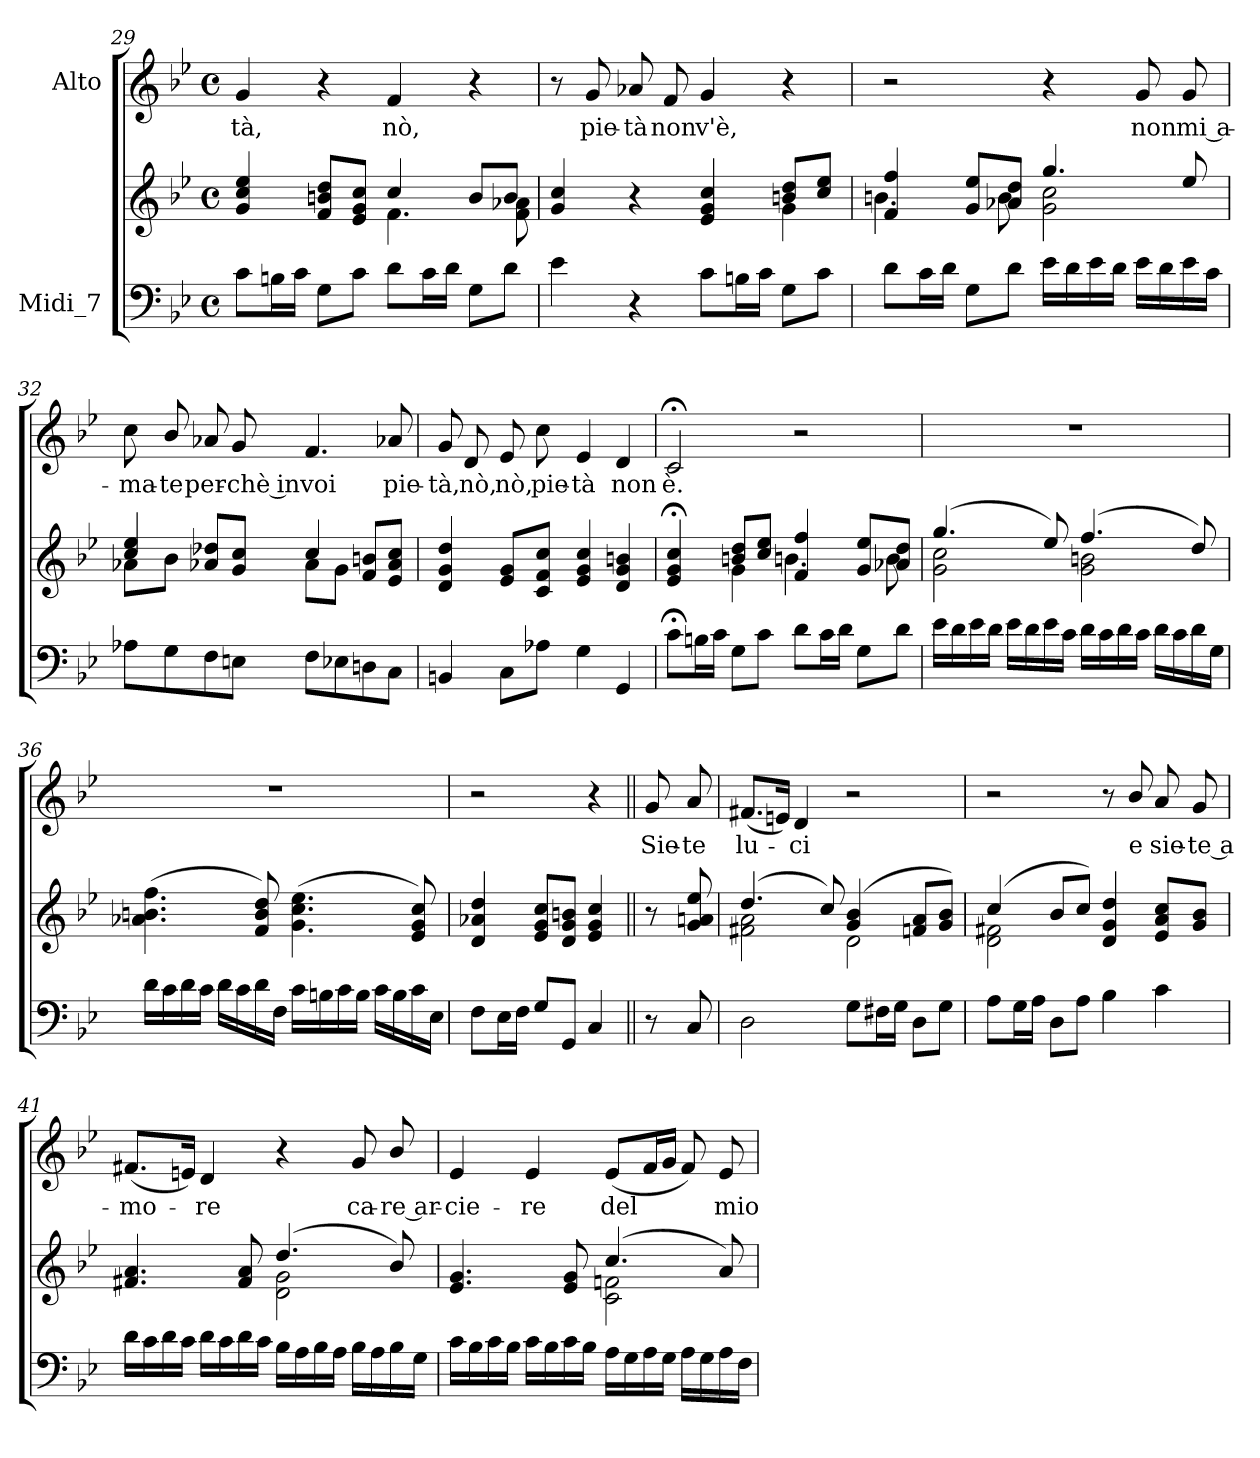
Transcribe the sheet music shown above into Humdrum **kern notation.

**kern	**kern	**kern	**text
*part2	*part2	*part1	*part1
*staff3	*staff2	*staff1	*staff1
*I"Midi_7	*	*I"Alto	*
*clefF4	*clefG2	*clefG2	*
*k[b-e-]	*k[b-e-]	*k[b-e-]	*
*B-:	*B-:	*B-:	*
*M4/4	*M4/4	*M4/4	*
*met(c)	*met(c)	*met(c)	*
=29	=29	=29	=29
*	*^	*	*
!	!	!	!	!LO:LY:b
8cL	4g/ 4cc/ 4ee-/	2ryy	4g	-tà,
16BnL	.	.	.	.
16cJJ	.	.	.	.
8GL	8f/ 8bn/ 8dd/L	.	4r	.
8cJ	8e-/ 8g/ 8cc/J	.	.	.
!	!	!	!	!LO:LY:b
8dL	4cc/	4.f\	4f	nò,
16cL	.	.	.	.
16dJJ	.	.	.	.
8GL	8b/L	.	4r	.
8dJ	8b/J	8f\ 8a-X\	.	.
=30	=30	=30	=30	=30
4e-	4g/ 4cc/	2.ryy	8r	.
!	!	!	!	!LO:LY:b
.	.	.	8g	pie-
!	!	!	!	!LO:LY:b
4r	4r	.	8a-X	-tà
!	!	!	!	!LO:LY:b
.	.	.	8f	non
!	!	!	!	!LO:LY:b
8cL	4e-/ 4g/ 4cc/	.	4g	v'è,
16BnL	.	.	.	.
16cJJ	.	.	.	.
8GL	8bn/ 8dd/L	4g\	4r	.
8cJ	8cc/ 8ee-/J	.	.	.
!!LO:LB:g=z
=31	=31	=31	=31	=31
8dL	4f/ 4ff/	4.bn\	2r	.
16cL	.	.	.	.
16dJJ	.	.	.	.
8GL	8g/ 8ee-/L	.	.	.
8dJ	8a-X/ 8dd/J	8b\	.	.
16e-LL	4.gg/	2g\ 2cc\	4r	.
16d	.	.	.	.
16e-	.	.	.	.
16dJJ	.	.	.	.
!	!	!	!	!LO:LY:b
16e-LL	.	.	8g	non
16d	.	.	.	.
!	!	!	!	!LO:LY:b
16e-	8ee-/	.	8g	mi a-
16cJJ	.	.	.	.
=32	=32	=32	=32	=32
!	!	!	!	!LO:LY:b
8A-XL	4cc/ 4ee-/	8a-X\L	8cc	-ma-
!	!	!	!	!LO:LY:b
8G	.	8b-\J	8b-/	-te
!	!	!	!	!LO:LY:b
8F	8a-X/ 8dd-X/L	4ryy	8a-X	per-
!	!	!	!	!LO:LY:b
8EnJ	8g/ 8cc/J	.	8g	-chè in
!	!	!	!	!LO:LY:b
8FL	4cc/	8a-\L	4.f	voi
8E-X	.	8g\J	.	.
8Dn	8f/ 8bn/L	4ryy	.	.
!	!	!	!	!LO:LY:b
8CJ	8e-/ 8a-/ 8cc/J	.	8a-X	pie-
=33	=33	=33	=33	=33
!	!	!	!	!LO:LY:b
4BBn	4d/ 4g/ 4dd/	1ryy	8g	-tà,
!	!	!	!	!LO:LY:b
.	.	.	8d	nò,
!	!	!	!	!LO:LY:b
8CL	8e-/ 8g/L	.	8e-	nò,
!	!	!	!	!LO:LY:b
8A-XJ	8c/ 8f/ 8cc/J	.	8cc	pie-
!	!	!	!	!LO:LY:b
4G	4e-/ 4g/ 4cc/	.	4e-	-tà
!	!	!	!	!LO:LY:b
4GG	4d/ 4g/ 4bn/	.	4d	non
!!LO:LB:g=z
=34	=34	=34	=34	=34
!	!	!	!	!LO:LY:b
8c;<L	4e-/;< 4g/;< 4cc/;<	4ryy	2c;<	è.
16BnL	.	.	.	.
16cJJ	.	.	.	.
8GL	8bn/ 8dd/L	4g\	.	.
8cJ	8cc/ 8ee-/J	.	.	.
8dL	4f/ 4ff/	4.bn\	2r	.
16cL	.	.	.	.
16dJJ	.	.	.	.
8GL	8g/ 8ee-/L	.	.	.
8dJ	8a-X/ 8dd/J	8b\	.	.
=35	=35	=35	=35	=35
16e-LL	(>4.gg/	2g\ 2cc\	1r	.
16d	.	.	.	.
16e-	.	.	.	.
16dJJ	.	.	.	.
16e-LL	.	.	.	.
16d	.	.	.	.
16e-	8ee-/)	.	.	.
16cJJ	.	.	.	.
16dLL	(>4.ff/	2g\ 2bn\	.	.
16c	.	.	.	.
16d	.	.	.	.
16cJJ	.	.	.	.
16dLL	.	.	.	.
16c	.	.	.	.
16d	8dd/)	.	.	.
16GJJ	.	.	.	.
=36	=36	=36	=36	=36
16dLL	(>4.a-X\ 4.bn\ 4.ff\	1ryy	1r	.
16c	.	.	.	.
16d	.	.	.	.
16cJJ	.	.	.	.
16dLL	.	.	.	.
16c	.	.	.	.
16d	8f/ 8b/ 8dd/)	.	.	.
16FJJ	.	.	.	.
16cLL	(>4.g\ 4.cc\ 4.ee-\	.	.	.
16Bn	.	.	.	.
16c	.	.	.	.
16BJJ	.	.	.	.
16cLL	.	.	.	.
16B	.	.	.	.
16c	8e-/ 8g/ 8cc/)	.	.	.
16E-JJ	.	.	.	.
=37	=37	=37	=37	=37
8FL	4d/ 4a-X/ 4dd/	2.ryy	2r	.
16E-L	.	.	.	.
16FJJ	.	.	.	.
8GL	8e-/ 8g/ 8cc/L	.	.	.
8GGJ	8d/ 8g/ 8bn/J	.	.	.
4C	4e-/ 4g/ 4cc/	.	4r	.
!!LO:LB:g=z
=38||	=38||	=38||	=38||	=38||
!	!	!	!	!LO:LY:b
8r	8r	4ryy	8g	Sie-
!	!	!	!	!LO:LY:b
8C	8g/ 8an/ 8ee-/	.	8a	-te
=39	=39	=39	=39	=39
!	!	!	!	!LO:LY:b
2D	(>4.dd/	2f#X\ 2a\	(<8.f#XL	lu-
.	.	.	16eJ)	.
!	!	!	!	!LO:LY:b
.	.	.	4d	ci
.	8cc/)	.	.	.
8GL	(>4g/ 4b-/	2d\	2r	.
16F#XL	.	.	.	.
16GJJ	.	.	.	.
8DL	8f/ 8a/L	.	.	.
8GJ	8g/ 8b-/J)	.	.	.
=40	=40	=40	=40	=40
8AL	(>4cc/	2d\ 2f#X\	2r	.
16GL	.	.	.	.
16AJJ	.	.	.	.
8DL	8b-/L	.	.	.
8AJ	8cc/J)	.	.	.
4B-	4d/ 4g/ 4dd/	2ryy	8r	.
!	!	!	!	!LO:LY:b
.	.	.	8b-/	e
!	!	!	!	!LO:LY:b
4c	8e-/ 8a/ 8cc/L	.	8a	sie-
!	!	!	!	!LO:LY:b
.	8g/ 8b-/J	.	8g	-te a-
=41	=41	=41	=41	=41
!	!	!	!	!LO:LY:b
16dLL	4.f#X/ 4.a/	2ryy	(<8.f#XL	-mo-
16c	.	.	.	.
16d	.	.	.	.
16cJJ	.	.	16eJ)	.
!	!	!	!	!LO:LY:b
16dLL	.	.	4d	re
16c	.	.	.	.
16d	8f#/ 8a/	.	.	.
16cJJ	.	.	.	.
16B-LL	(>4.dd/	2d\ 2g\	4r	.
16A	.	.	.	.
16B-	.	.	.	.
16AJJ	.	.	.	.
!	!	!	!	!LO:LY:b
16B-LL	.	.	8g	ca-
16A	.	.	.	.
!	!	!	!	!LO:LY:b
16B-	8b-/)	.	8b-/	-re ar-
16GJJ	.	.	.	.
!!LO:LB:g=z
=42	=42	=42	=42	=42
!	!	!	!	!LO:LY:b
16cLL	4.e-/ 4.g/	2ryy	4e-	-cie-
16B-	.	.	.	.
16c	.	.	.	.
16B-JJ	.	.	.	.
!	!	!	!	!LO:LY:b
16cLL	.	.	4e-	-re
16B-	.	.	.	.
16c	8e-/ 8g/	.	.	.
16B-JJ	.	.	.	.
!	!	!	!	!LO:LY:b
16ALL	(>4.cc/	2c\ 2fn\	(<8e-L	del
16G	.	.	.	.
16A	.	.	16fL	.
16GJJ	.	.	16gJJ	.
16ALL	.	.	8f)	.
16G	.	.	.	.
!	!	!	!	!LO:LY:b
16A	8a/)	.	8e-	mio
16FJJ	.	.	.	.
*	*v	*v	*	*
=	=	=	=
*-	*-	*-	*-
